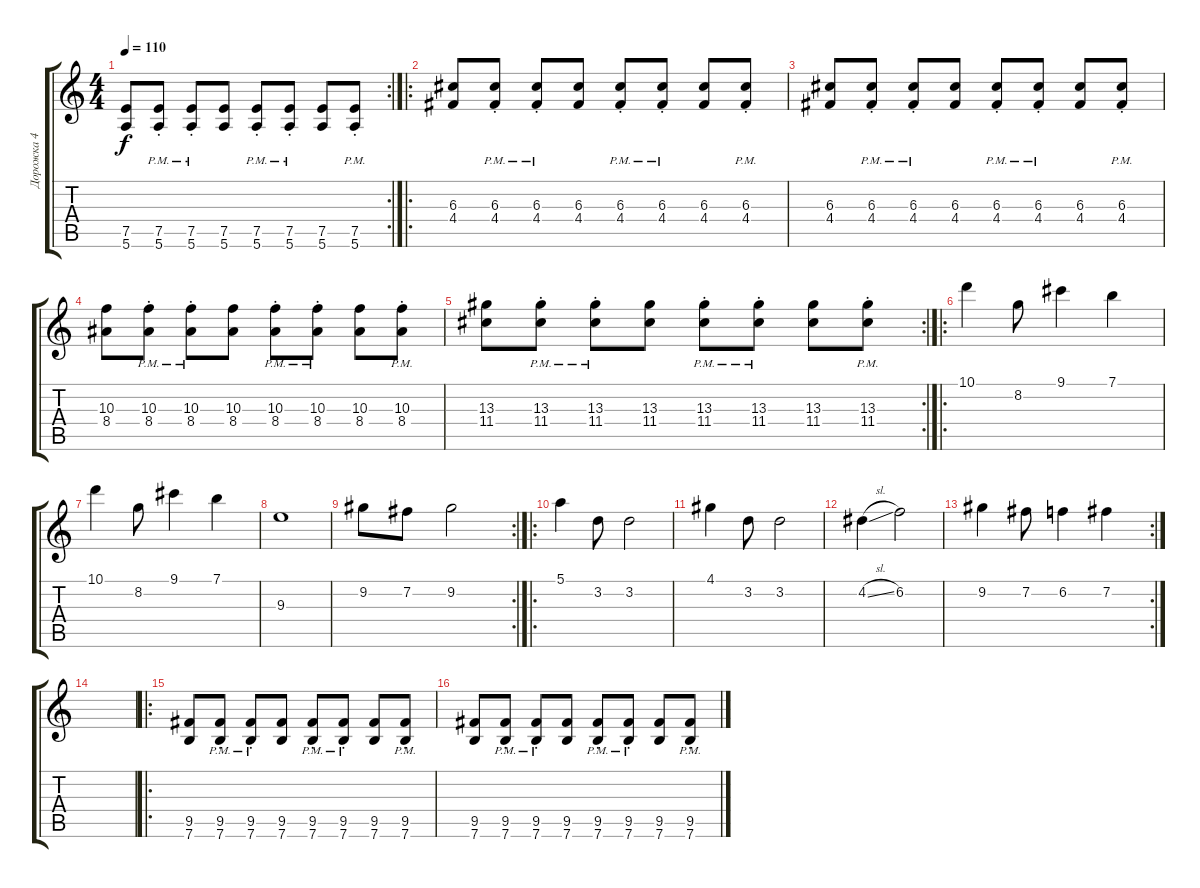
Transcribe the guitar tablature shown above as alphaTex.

\track ("Дорожка 4" "Дорожка 4") {instrument overdrivenguitar}
\staff {score tabs}
\tuning (E4 B3 G3 D3 A2 E2) {hide}
\rc 2
\ts (4 4)
\tempo 110
\clef g2
\ks c
(7.5 5.6).8{dy f} (7.5{pm st} 5.6{pm st}).8 (7.5{pm st} 5.6{pm st}).8 (7.5 5.6).8 (7.5{pm st} 5.6{pm st}).8 (7.5{pm st} 5.6{pm st}).8 (7.5 5.6).8 (7.5{pm st} 5.6{pm st}).8 |
\ro
(6.3 4.4).8 (6.3{pm st} 4.4{pm st}).8 (6.3{pm st} 4.4{pm st}).8 (6.3 4.4).8 (6.3{pm st} 4.4{pm st}).8 (6.3{pm st} 4.4{pm st}).8 (6.3 4.4).8 (6.3{pm st} 4.4{pm st}).8 |
(6.3 4.4).8 (6.3{pm st} 4.4{pm st}).8 (6.3{pm st} 4.4{pm st}).8 (6.3 4.4).8 (6.3{pm st} 4.4{pm st}).8 (6.3{pm st} 4.4{pm st}).8 (6.3 4.4).8 (6.3{pm st} 4.4{pm st}).8 |
(10.3 8.4).8 (10.3{pm st} 8.4{pm st}).8 (10.3{pm st} 8.4{pm st}).8 (10.3 8.4).8 (10.3{pm st} 8.4{pm st}).8 (10.3{pm st} 8.4{pm st}).8 (10.3 8.4).8 (10.3{pm st} 8.4{pm st}).8 |
\rc 2
(13.3 11.4).8 (13.3{pm st} 11.4{pm st}).8 (13.3{pm st} 11.4{pm st}).8 (13.3 11.4).8 (13.3{pm st} 11.4{pm st}).8 (13.3{pm st} 11.4{pm st}).8 (13.3 11.4).8 (13.3{pm st} 11.4{pm st}).8 |
\ro
10.1.4 8.2.8 9.1.4 7.1.4 |
10.1.4 8.2.8 9.1.4 7.1.4 |
9.3.1 |
\rc 2
9.2.8 7.2.8 9.2.2 |
\ro
5.1.4 3.2.8 3.2.2 |
4.1.4 3.2.8 3.2.2 |
4.2{sl}.4 6.2.2 |
\rc 2
9.2.4 7.2.8 6.2.4 7.2.4 |
|
\ro
(9.5 7.6).8 (9.5{pm st} 7.6{pm st}).8 (9.5{pm st} 7.6{pm st}).8 (9.5 7.6).8 (9.5{pm st} 7.6{pm st}).8 (9.5{pm st} 7.6{pm st}).8 (9.5 7.6).8 (9.5{pm st} 7.6{pm st}).8 |
(9.5 7.6).8 (9.5{pm st} 7.6{pm st}).8 (9.5{pm st} 7.6{pm st}).8 (9.5 7.6).8 (9.5{pm st} 7.6{pm st}).8 (9.5{pm st} 7.6{pm st}).8 (9.5 7.6).8 (9.5{pm st} 7.6{pm st}).8
